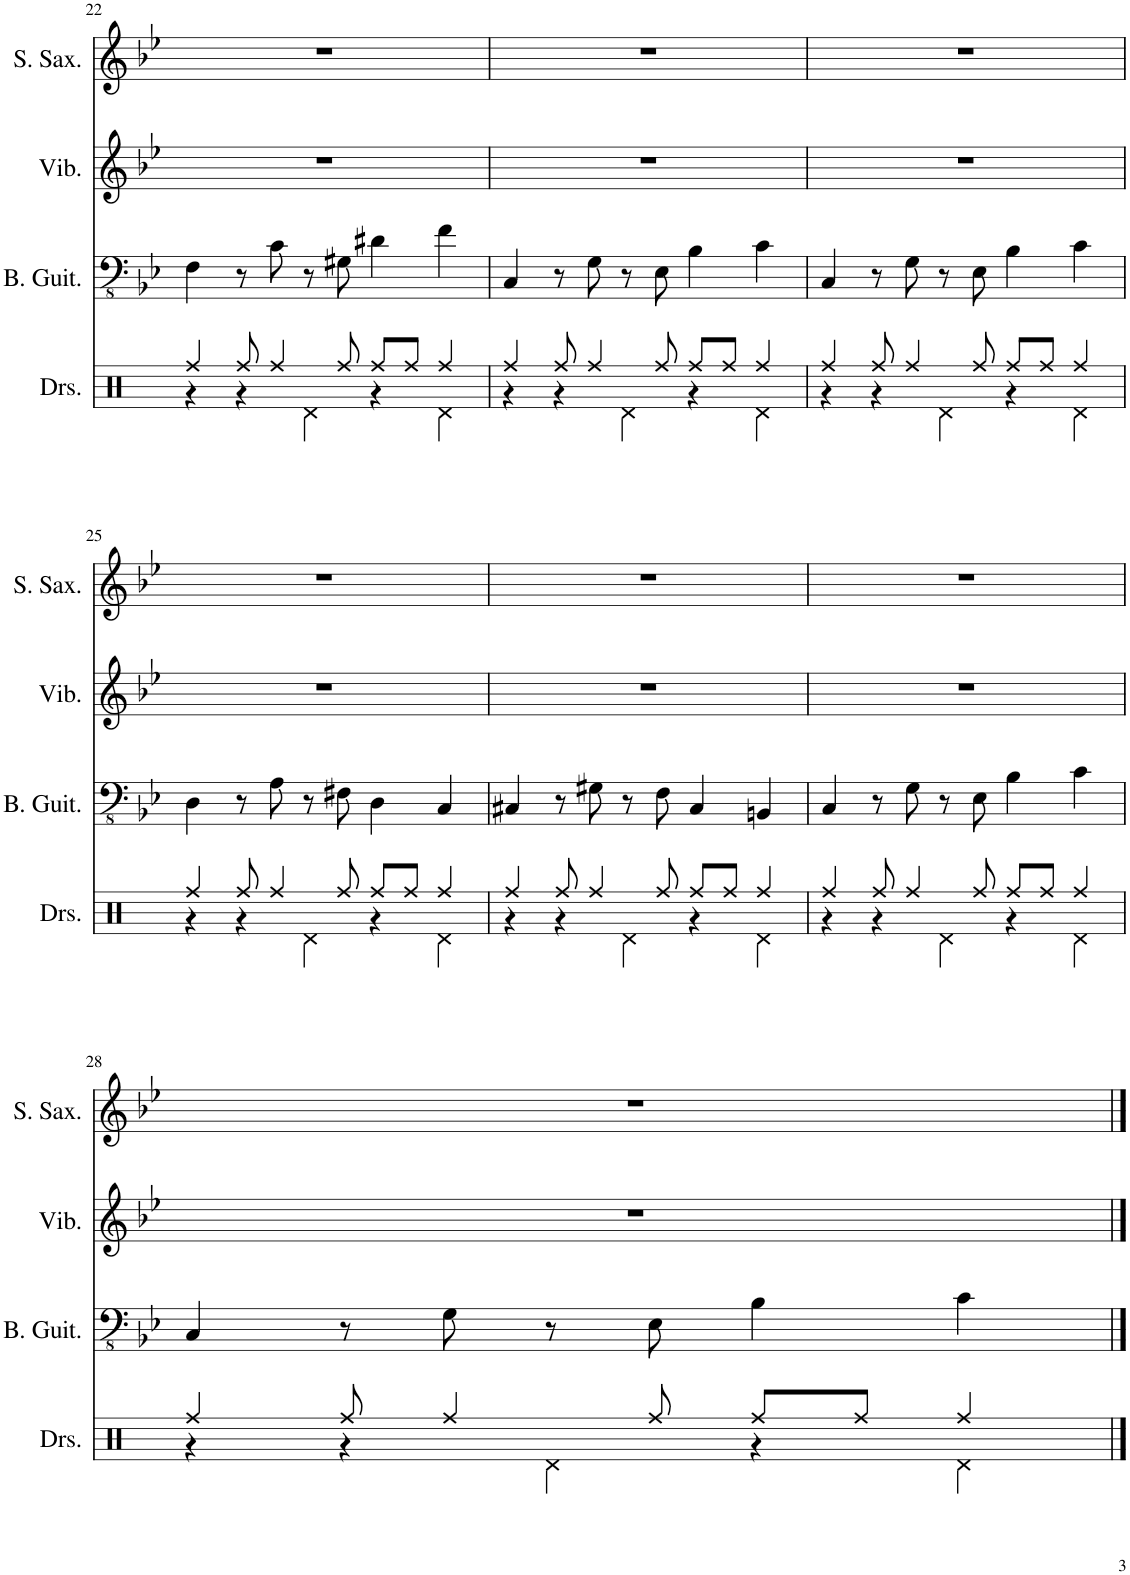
**kern	**kern	**kern	**kern
*part4	*part3	*part2	*part1
*staff4	*staff3	*staff2	*staff1
*I"Drumset	*I"Bass Guitar	*I"Vibraphone	*I"Soprano Saxophone
*I'Drs.	*I'B. Guit.	*I'Vib.	*I'S. Sax.
!!LO:PB:g=z
*clefX	*clefFv4	*clefG2	*clefG2
*	*	*	*ITrd1c2
*k[]	*k[b-e-]	*k[b-e-]	*k[b-e-]
*M5/4	*M5/4	*M5/4	*M5/4
=22	=22	=22	=22
*^	*	*	*
4Rff/	4r	4FF\	4%5r	4%5r
8Rff/	4r	8r	.	.
4Rff/	.	8C\	.	.
.	4Rd\	8r	.	.
8Rff/	.	8GG#X\	.	.
8Rff/L	4r	4D#X\	.	.
8Rff/J	.	.	.	.
4Rff/	4Rd\	4F\	.	.
=23	=23	=23	=23	=23
4Rff/	4r	4CC/	4%5r	4%5r
8Rff/	4r	8r	.	.
4Rff/	.	8GG\	.	.
.	4Rd\	8r	.	.
8Rff/	.	8EE-\	.	.
8Rff/L	4r	4BB-\	.	.
8Rff/J	.	.	.	.
4Rff/	4Rd\	4C\	.	.
=24	=24	=24	=24	=24
4Rff/	4r	4CC/	4%5r	4%5r
8Rff/	4r	8r	.	.
4Rff/	.	8GG\	.	.
.	4Rd\	8r	.	.
8Rff/	.	8EE-\	.	.
8Rff/L	4r	4BB-\	.	.
8Rff/J	.	.	.	.
4Rff/	4Rd\	4C\	.	.
!!LO:LB:g=z
=25	=25	=25	=25	=25
4Rff/	4r	4DD\	4%5r	4%5r
8Rff/	4r	8r	.	.
4Rff/	.	8AA\	.	.
.	4Rd\	8r	.	.
8Rff/	.	8FF#X\	.	.
8Rff/L	4r	4DD\	.	.
8Rff/J	.	.	.	.
4Rff/	4Rd\	4CC/	.	.
=26	=26	=26	=26	=26
4Rff/	4r	4CC#X/	4%5r	4%5r
8Rff/	4r	8r	.	.
4Rff/	.	8GG#X\	.	.
.	4Rd\	8r	.	.
8Rff/	.	8FF\	.	.
8Rff/L	4r	4CC#/	.	.
8Rff/J	.	.	.	.
4Rff/	4Rd\	4BBBn/	.	.
=27	=27	=27	=27	=27
4Rff/	4r	4CC/	4%5r	4%5r
8Rff/	4r	8r	.	.
4Rff/	.	8GG\	.	.
.	4Rd\	8r	.	.
8Rff/	.	8EE-\	.	.
8Rff/L	4r	4BB-\	.	.
8Rff/J	.	.	.	.
4Rff/	4Rd\	4C\	.	.
!!LO:LB:g=z
=28	=28	=28	=28	=28
4Rff/	4r	4CC/	4%5r	4%5r
8Rff/	4r	8r	.	.
4Rff/	.	8GG\	.	.
.	4Rd\	8r	.	.
8Rff/	.	8EE-\	.	.
8Rff/L	4r	4BB-\	.	.
8Rff/J	.	.	.	.
4Rff/	4Rd\	4C\	.	.
*v	*v	*	*	*
==	==	==	==
*-	*-	*-	*-
